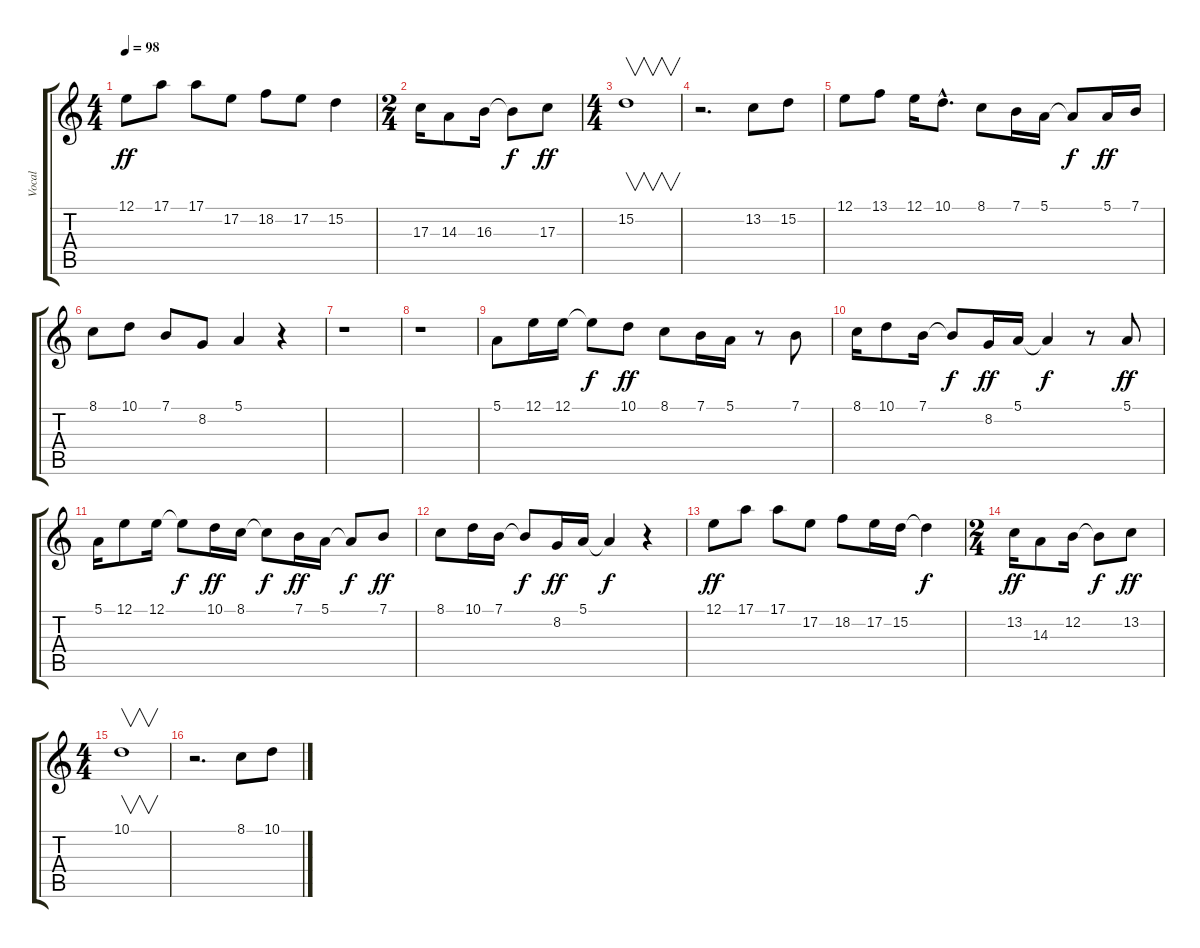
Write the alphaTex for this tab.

\track ("Vocal" "Vocal") {instrument ocarina}
\staff {score tabs}
\tuning (E4 B3 G3 D3 A2 E2) {hide}
\ts (4 4)
\tempo 98
\clef g2
\ks c
12.1.8{dy ff} 17.1.8 17.1.8 17.2.8 18.2.8 17.2.8 15.2.4 |
\ts (2 4)
17.3.16 14.3.8 16.3.16 16.3{t}.8{dy f} 17.3.8{dy ff} |
\ts (4 4)
15.2.1{v} |
r.2{d} 13.2.8 15.2.8 |
12.1.8 13.1.8 12.1.16 10.1{hac}.8{d} 8.1.8 7.1.16 5.1.16 5.1{t}.8{dy f} 5.1.16{dy ff} 7.1.16 |
8.1.8 10.1.8 7.1.8 8.2.8 5.1.4 r.4 |
r.1 |
r.1 |
5.1.8 12.1.16 12.1.16 12.1{t}.8{dy f} 10.1.8{dy ff} 8.1.8 7.1.16 5.1.16 r.8 7.1.8 |
8.1.16 10.1.8 7.1.16 7.1{t}.8{dy f} 8.2.16{dy ff} 5.1.16 5.1{t}.4{dy f} r.8 5.1.8{dy ff} |
5.1.16 12.1.8 12.1.16 12.1{t}.8{dy f} 10.1.16{dy ff} 8.1.16 8.1{t}.8{dy f} 7.1.16{dy ff} 5.1.16 5.1{t}.8{dy f} 7.1.8{dy ff} |
8.1.8 10.1.16 7.1.16 7.1{t}.8{dy f} 8.2.16{dy ff} 5.1.16 5.1{t}.4{dy f} r.4 |
12.1.8{dy ff} 17.1.8 17.1.8 17.2.8 18.2.8 17.2.16 15.2.16 15.2{t}.4{dy f} |
\ts (2 4)
13.2.16{dy ff} 14.3.8 12.2.16 12.2{t}.8{dy f} 13.2.8{dy ff} |
\ts (4 4)
10.1.1{v} |
r.2{d} 8.1.8 10.1.8
